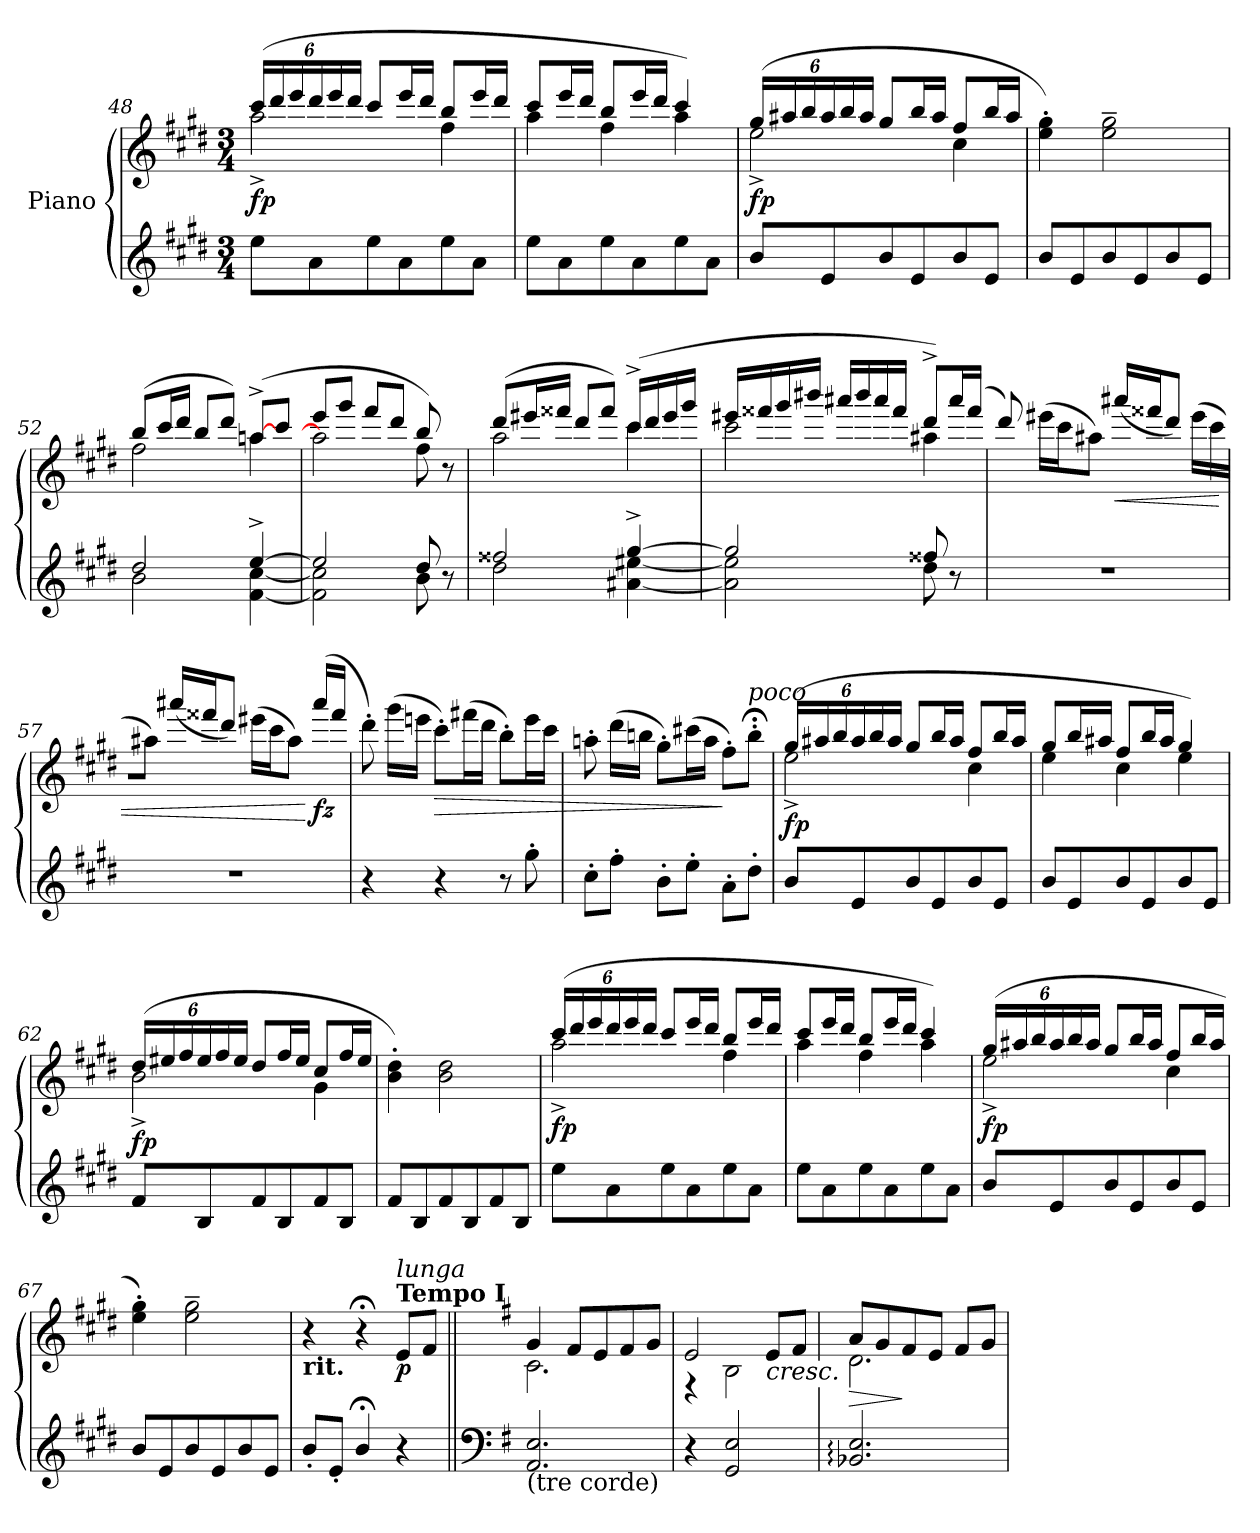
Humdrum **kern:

**kern	**kern	**dynam
*part1	*part1	*part1
*staff2	*staff1	*staff1/2
*I"Piano	*	*
*clefG2	*clefG2	*
*k[f#c#g#d#]	*k[f#c#g#d#]	*
*M3/4	*M3/4	*
*	*Xbrackettup	*
=48	=48	=48
*	*^	*
!	!	!	!LO:DY:b
8ee\L	(24ccc#/LL	2aa^\	fp
.	24ddd#/	.	.
.	24eee/	.	.
8a\	24ddd#/	.	.
.	24eee/	.	.
.	24ddd#/JJ	.	.
8ee\	8ccc#/L	.	.
8a\	16eee/L	.	.
.	16ddd#/JJ	.	.
8ee\	8bb/L	4ff#\	.
8a\J	16eee/L	.	.
.	16ddd#/JJ	.	.
=49	=49	=49	=49
8ee\L	8ccc#/L	4aa\	.
8a\	16eee/L	.	.
.	16ddd#/JJ	.	.
8ee\	8bb/L	4ff#\	.
8a\	16eee/L	.	.
.	16ddd#/JJ	.	.
8ee\	4ccc#/)	4aa\	.
8a\J	.	.	.
=50	=50	=50	=50
!	!	!	!LO:DY:b
8b/L	(24gg#/LL	2ee^\	fp
.	24aa#X/	.	.
.	24bb/	.	.
8e/	24aa#/	.	.
.	24bb/	.	.
.	24aa#/JJ	.	.
8b/	8gg#/L	.	.
8e/	16bb/L	.	.
.	16aa#/JJ	.	.
8b/	8ff#/L	4cc#\	.
8e/J	16bb/L	.	.
.	16aa#/JJ	.	.
*	*v	*v	*
=51	=51	=51
8b/L	4ee\' 4gg#\')	.
8e/	.	.
8b/	2ee\~ 2gg#\~	.
8e/	.	.
8b/	.	.
8e/J	.	.
=52	=52	=52
*^	*^	*
2dd#/	2b\	(8bb/L	2ff#\	.
.	.	16ccc#/L	.	.
.	.	16ddd#/JJ	.	.
.	.	8bb/L	.	.
.	.	8ddd#/J)	.	.
[4ee^/	[4f#\ [4cc#\	([<8aan^/L	4aa\	.
.	.	8ccc#/J	.	.
=53	=53	=53	=53	=53
2ee/]	2f#\] 2cc#\]	8eee/L	2aa\]	.
.	.	8ggg#/J	.	.
.	.	8fff#/L	.	.
.	.	8ddd#/J	.	.
8dd#/	8b\	8bb/)	8ff#\	.
8r	8ryy	8r	8ryy	.
=54	=54	=54	=54	=54
2ff##X/	2dd#\	(8ddd#/L	2aa\	.
.	.	16eee#X/L	.	.
.	.	16fff##X/JJ	.	.
.	.	8ddd#/L	.	.
.	.	8fff##/J)	.	.
[4gg#^/	[4a#X\ [4ee#X\	(16ccc#^/LL	4ccc#\	.
.	.	16ddd#/	.	.
.	.	16eee#/	.	.
.	.	16ggg#/JJ	.	.
=55	=55	=55	=55	=55
2gg#/]	2a#\] 2ee#\]	16eee#X/LL	2ccc#\	.
.	.	16fff##X/	.	.
.	.	16ggg#/	.	.
.	.	16bbb#X/JJ	.	.
.	.	16aaa#X/LL	.	.
.	.	16bbb#/	.	.
.	.	16aaa#/	.	.
.	.	16fff##/JJ	.	.
8ff##X/	8dd#\	8ddd#^/L)	4aa#X\	.
8r	8ryy	16aaa#/L	.	.
.	.	(16fff##/JJ	.	.
*v	*v	*	*	*
*	*v	*v	*
=56	=56	=56
2.r	8ddd#/)	.
.	(<16eee#X\LL	.
.	16ccc#\J	.
.	8aa#X\J)	.
!	!	!LO:HP:b
.	(>16aaa#X/LL	<
.	16fff##X/J	.
.	8ddd#/J)	.
.	(<16eee#\LL	.
.	16ccc#\J	.
=57	=57	=57
2.r	8aa#X\J)	.
.	(>16aaa#X/LL	.
.	16fff##X/J	.
.	8ddd#/J)	.
.	(<16eee#X\LL	.
.	16ccc#\J	.
.	8aa#\J)	.
!	!	!LO:DY:n=1:b
.	(>16aaa#/LL	[ fz
.	16fff##/JJ	.
=58	=58	=58
4r	8ddd#'\)	.
.	(16ggg#\LL	.
.	16eeen\JJ	.
!	!	!LO:HP:b
4r	8ccc#'\L)	>
.	(16fff#X\L	.
.	16ddd#\JJ	.
8r	8bb'\L)	.
8gg#'\	16eee\L	.
.	16ccc#\JJ	.
=59	=59	=59
8cc#'\L	8aan'\	.
8ff#'\J	(16ddd#\LL	.
.	16bbn\JJ	.
8b'\L	8gg#'\L)	.
8ee'\J	(16ccc#X\L	.
.	16aa\JJ	.
8a'\L	8ff#'\L)	]
!	!LO:TX:i:t=poco	!
8dd#'\J	8bb;<'\J	.
=60	=60	=60
*	*^	*
!	!	!	!LO:DY:b
8b/L	(24gg#/LL	2ee^\	fp
.	24aa#X/	.	.
.	24bb/	.	.
8e/	24aa#/	.	.
.	24bb/	.	.
.	24aa#/JJ	.	.
8b/	8gg#/L	.	.
8e/	16bb/L	.	.
.	16aa#/JJ	.	.
8b/	8ff#/L	4cc#\	.
8e/J	16bb/L	.	.
.	16aa#/JJ	.	.
=61	=61	=61	=61
8b/L	8gg#/L	4ee\	.
8e/	16bb/L	.	.
.	16aa#X/JJ	.	.
8b/	8ff#/L	4cc#\	.
8e/	16bb/L	.	.
.	16aa#/JJ	.	.
8b/	4gg#/)	4ee\	.
8e/J	.	.	.
=62	=62	=62	=62
!	!	!	!LO:DY:b
8f#/L	(24dd#/LL	2b^\	fp
.	24ee#X/	.	.
.	24ff#/	.	.
8B/	24ee#/	.	.
.	24ff#/	.	.
.	24ee#/JJ	.	.
8f#/	8dd#/L	.	.
8B/	16ff#/L	.	.
.	16ee#/JJ	.	.
8f#/	8cc#/L	4g#\	.
8B/J	16ff#/L	.	.
.	16ee#/JJ	.	.
*	*v	*v	*
=63	=63	=63
8f#/L	4b\' 4dd#\')	.
8B/	.	.
8f#/	2b\ 2dd#\	.
8B/	.	.
8f#/	.	.
8B/J	.	.
=64	=64	=64
*	*^	*
!	!	!	!LO:DY:b
8ee\L	(24ccc#/LL	2aa^\	fp
.	24ddd#/	.	.
.	24eee/	.	.
8a\	24ddd#/	.	.
.	24eee/	.	.
.	24ddd#/JJ	.	.
8ee\	8ccc#/L	.	.
8a\	16eee/L	.	.
.	16ddd#/JJ	.	.
8ee\	8bb/L	4ff#\	.
8a\J	16eee/L	.	.
.	16ddd#/JJ	.	.
=65	=65	=65	=65
8ee\L	8ccc#/L	4aa\	.
8a\	16eee/L	.	.
.	16ddd#/JJ	.	.
8ee\	8bb/L	4ff#\	.
8a\	16eee/L	.	.
.	16ddd#/JJ	.	.
8ee\	4ccc#/)	4aa\	.
8a\J	.	.	.
=66	=66	=66	=66
!	!	!	!LO:DY:b
8b/L	(24gg#/LL	2ee^\	fp
.	24aa#X/	.	.
.	24bb/	.	.
8e/	24aa#/	.	.
.	24bb/	.	.
.	24aa#/JJ	.	.
8b/	8gg#/L	.	.
8e/	16bb/L	.	.
.	16aa#/JJ	.	.
8b/	8ff#/L	4cc#\	.
8e/J	16bb/L	.	.
.	16aa#/JJ	.	.
*	*v	*v	*
=67	=67	=67
8b/L	4ee\' 4gg#\')	.
8e/	.	.
8b/	2ee\~ 2gg#\~	.
8e/	.	.
8b/	.	.
8e/J	.	.
=68	=68	=68
!	!LO:TX:b:B:t=rit.	!
8b'/L	4r	.
8e'/J	.	.
4b;</	4r;<	.
!	!LO:TX:a:B:t=Tempo I	!
!	!LO:TX:i:t=lunga	!
!	!	!LO:DY:b
4r	8e/L	p
.	8f#/J	.
=69||	=69||	=69||
*clefF4	*	*
*k[f#]	*k[f#]	*
*	*^	*
!LO:TX:b:t=(tre corde)	!	!	!
2.AA/ 2.E/	4g/	2.c\	.
.	8f#/L	.	.
.	8e/	.	.
.	8f#/	.	.
.	8g/J	.	.
=70	=70	=70	=70
4r	2e/	4r	.
2GG/ 2E/	.	2B\	.
!	!	!	!LO:HP:b
.	8e/L	.	<
.	8f#/J	.	.
=71	=71	=71	=71
!	!	!	!LO:HP:b
2.BB-X/: 2.E/:	8a:/L	2.d\	>
.	8g/	.	[
.	8f#/	.	]
.	8e/J	.	.
.	8f#/L	.	.
.	8g/J	.	.
*	*v	*v	*
=	=	=
*-	*-	*-
